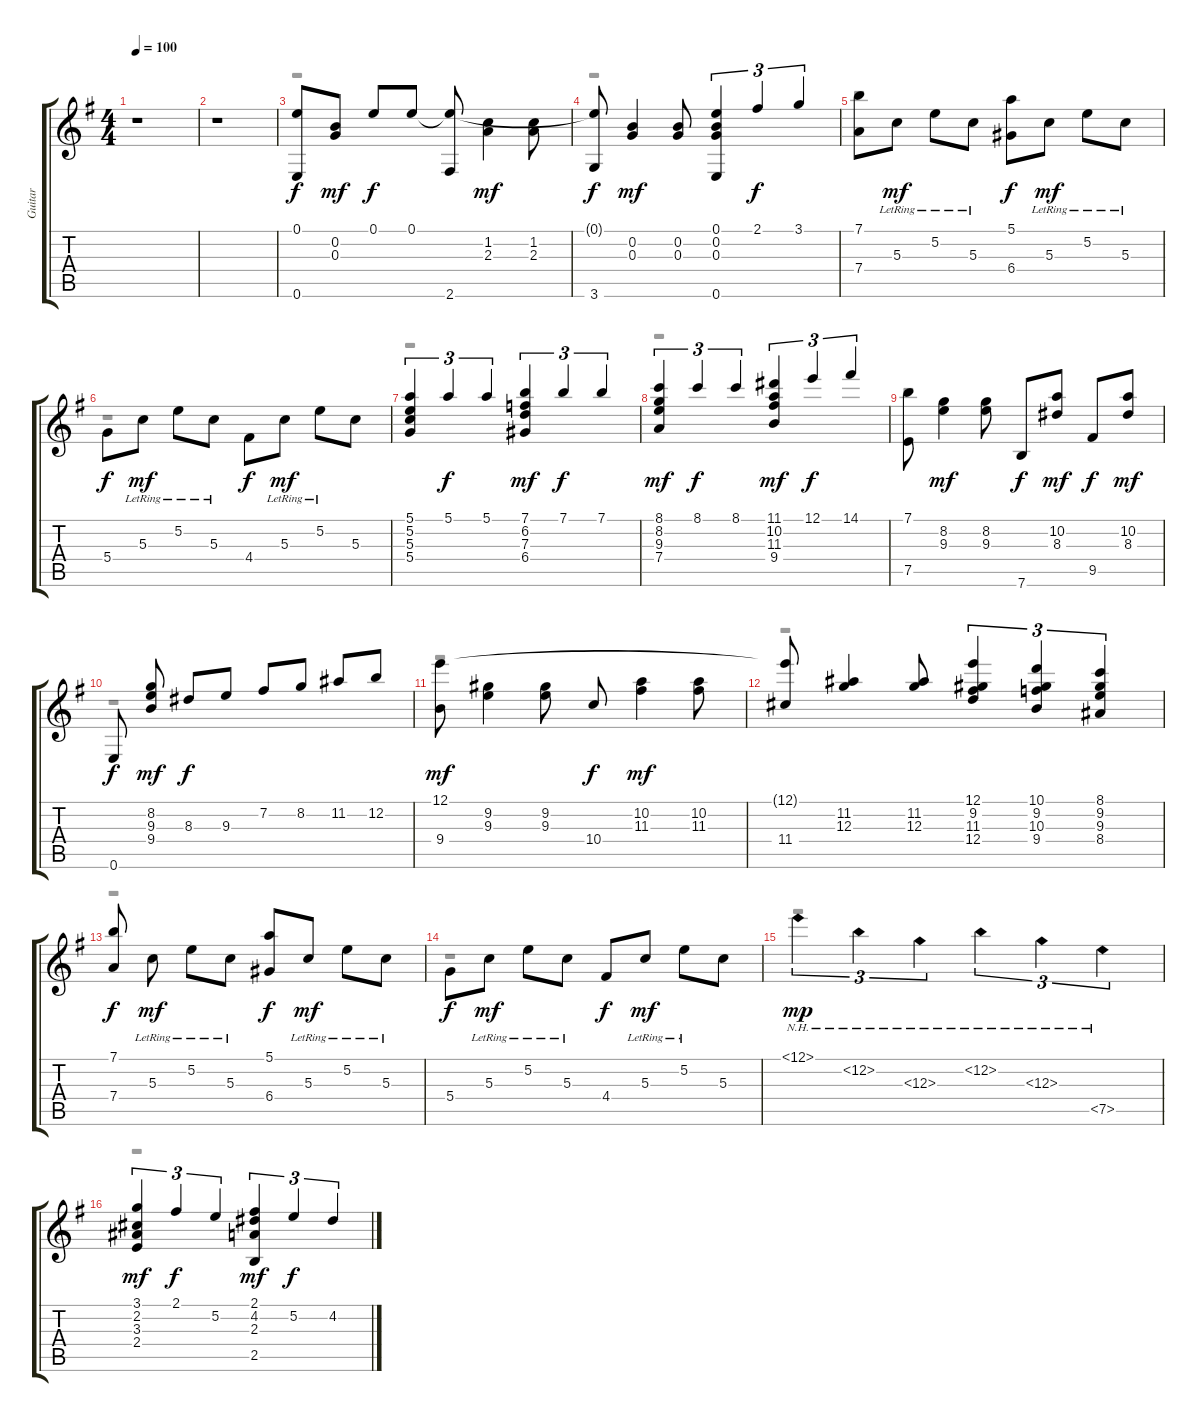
\track ("Guitar " "Guitar ") {solo instrument acousticguitarnylon}
\staff {score tabs}
\tuning (E4 B3 G3 D3 A2 E2) {hide}
\voice
\ts (4 4)
\tempo 100
\clef g2
\ks g
r.1{dy f instrument acousticguitarnylon} |
r.1 |
(0.1 0.6).8 (0.2 0.3).8{dy mf} 0.1.8{dy f} 0.1.8 (0.1{t} 2.6).8{beam split} (1.2 2.3).4{dy mf beam Down} (1.2 2.3).8{beam Down} |
(0.1{t} 3.6).8{dy f} (0.2 0.3).4{dy mf} (0.2 0.3).8 (0.1 0.2 0.3 0.6).4{tu (3 2)} 2.1.4{tu (3 2) dy f} 3.1.4{tu (3 2)} |
(7.1 7.4).8{beam Down} 5.3{lr}.8{dy mf beam Down} 5.2{lr}.8{beam Down} 5.3{lr}.8{beam Down beam split} (5.1 6.4).8{dy f beam Down} 5.3{lr}.8{dy mf beam Down} 5.2{lr}.8{beam Down} 5.3{lr}.8{beam Down} |
5.4.8{dy f beam Down} 5.3{lr}.8{dy mf beam Down} 5.2{lr}.8{beam Down} 5.3{lr}.8{beam Down} 4.4.8{dy f beam Down} 5.3{lr}.8{dy mf beam Down} 5.2{lr}.8{beam Down} 5.3.8{beam Down} |
(5.1 5.2 5.3 5.4).4{tu (3 2)} 5.1.4{tu (3 2) dy f} 5.1.4{tu (3 2)} (7.1 6.2 7.3 6.4).4{tu (3 2) dy mf} 7.1.4{tu (3 2) dy f} 7.1.4{tu (3 2)} |
(8.1 8.2 9.3 7.4).4{tu (3 2) dy mf} 8.1.4{tu (3 2) dy f} 8.1.4{tu (3 2)} (11.1 10.2 11.3 9.4).4{tu (3 2) dy mf} 12.1.4{tu (3 2) dy f} 14.1.4{tu (3 2)} |
(7.1 7.5).8{beam Down} (8.2 9.3).4{dy mf beam Down} (8.2 9.3).8{beam Down} 7.6.8{dy f} (10.2 8.3).8{dy mf} 9.5.8{dy f} (10.2 8.3).8{dy mf} |
0.6.8{dy f beam split} (8.2 9.3 9.4).8{dy mf beam Up beam split} 8.3.8{dy f} 9.3.8 7.2.8 8.2.8 11.2.8 12.2.8 |
(12.1 9.4).8{dy mf beam Down} (9.2 9.3).4{beam Down} (9.2 9.3).8{beam Down} 10.4.8{dy f} (10.2 11.3).4{dy mf beam Down} (10.2 11.3).8{beam Down} |
(12.1{t} 11.4).8{beam Up} (11.2 12.3).4{beam Up} (11.2 12.3).8{beam Up beam split} (12.1 9.2 11.3 12.4).4{tu (3 2) beam Up} (10.1 9.2 10.3 9.4).4{tu (3 2) beam Up} (8.1 9.2 9.3 8.4).4{tu (3 2) beam Up} |
(7.1 7.4).8{dy f beam Up beam split} 5.3{lr}.8{dy mf beam Down} 5.2{lr}.8{beam Down} 5.3{lr}.8{beam Down} (5.1 6.4).8{dy f} 5.3{lr}.8{dy mf beam split} 5.2{lr}.8{beam Down} 5.3{lr}.8{beam Down} |
5.4.8{dy f beam Down} 5.3{lr}.8{dy mf beam Down} 5.2{lr}.8{beam Down} 5.3{lr}.8{beam Down} 4.4.8{dy f} 5.3{lr}.8{dy mf beam split} 5.2{lr}.8{beam Down} 5.3.8{beam Down} |
12.1{nh}.4{tu (3 2) dy mp beam Down} 12.2{nh}.4{tu (3 2) beam Down} 12.3{nh}.4{tu (3 2) beam Down} 12.2{nh}.4{tu (3 2) beam Down} 12.3{nh}.4{tu (3 2) beam Down} 7.5{nh}.4{tu (3 2) beam Down} |
(3.1 2.2 3.3 2.4).4{tu (3 2) dy mf beam Up beam split} 2.1.4{tu (3 2) dy f} 5.2.4{tu (3 2)} (2.1 4.2 2.3 2.5).4{tu (3 2) dy mf} 5.2.4{tu (3 2) dy f} 4.2.4{tu (3 2)}
\voice
\clef g2
\ottava regular
\simile none
\ks g
r.1{dy f} |
r.1 |
r.1 |
r.1 |
r.1 |
r.1 |
r.1 |
r.1 |
r.1 |
r.1 |
r.1 |
r.1 |
r.1 |
r.1 |
r.1 |
r.1
